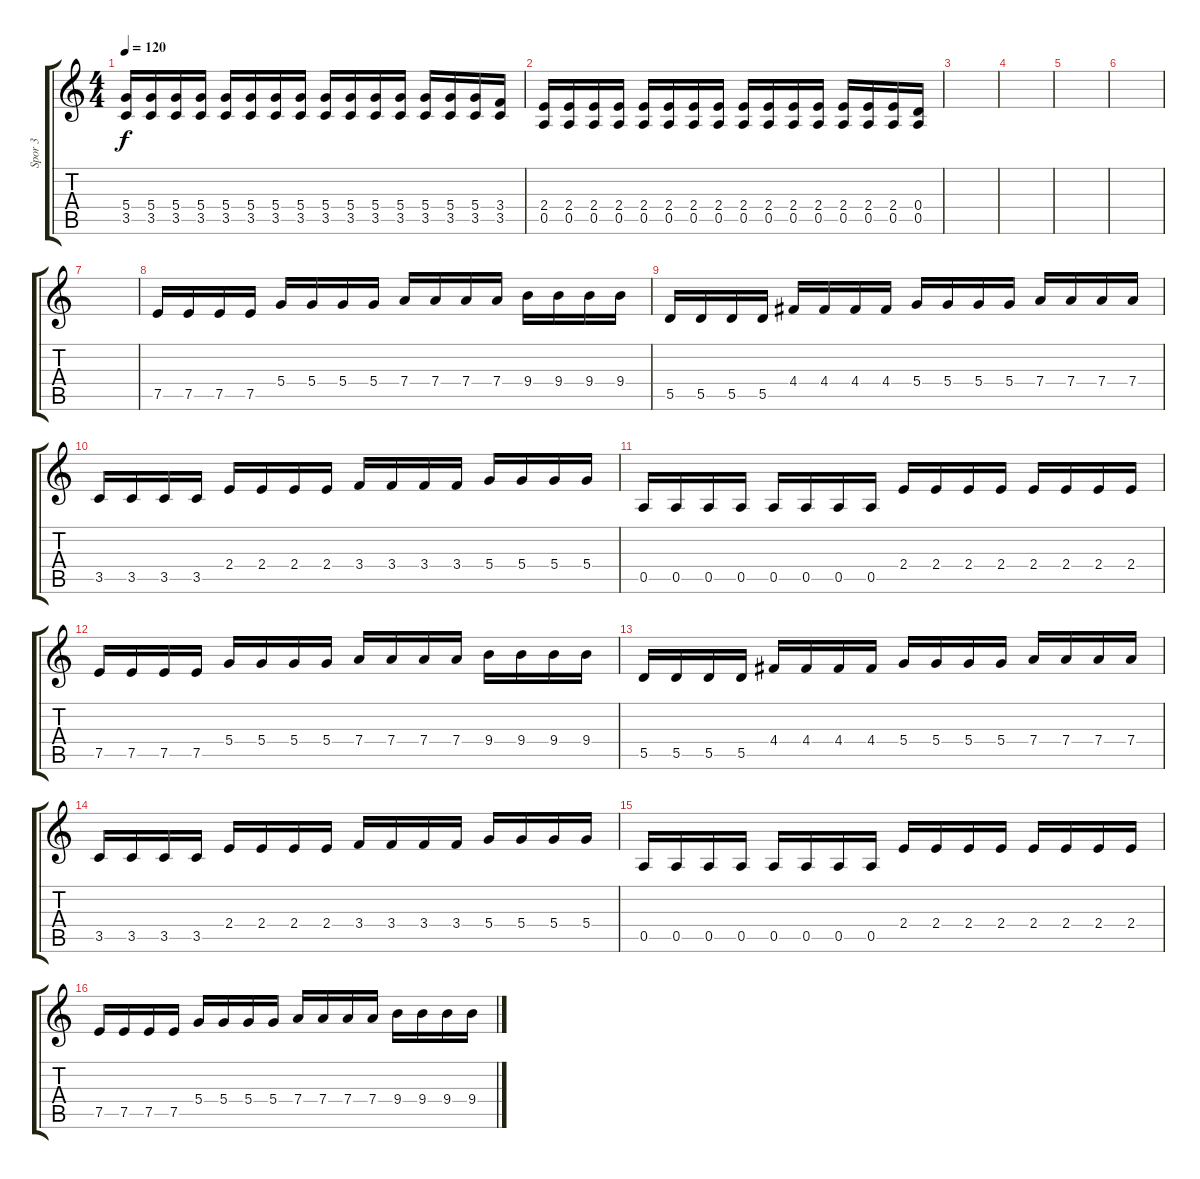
\track ("Spor 3" "Spor 3") {instrument distortionguitar}
\staff {score tabs}
\tuning (E4 B3 G3 D3 A2 E2) {hide}
\ts (4 4)
\tempo 120
\clef g2
\ks c
(5.4 3.5).16{dy f} (5.4 3.5).16 (5.4 3.5).16 (5.4 3.5).16 (5.4 3.5).16 (5.4 3.5).16 (5.4 3.5).16 (5.4 3.5).16 (5.4 3.5).16 (5.4 3.5).16 (5.4 3.5).16 (5.4 3.5).16 (5.4 3.5).16 (5.4 3.5).16 (5.4 3.5).16 (3.4 3.5).16 |
(2.4 0.5).16 (2.4 0.5).16 (2.4 0.5).16 (2.4 0.5).16 (2.4 0.5).16 (2.4 0.5).16 (2.4 0.5).16 (2.4 0.5).16 (2.4 0.5).16 (2.4 0.5).16 (2.4 0.5).16 (2.4 0.5).16 (2.4 0.5).16 (2.4 0.5).16 (2.4 0.5).16 (0.4 0.5).16 |
|
|
|
|
|
7.5.16 7.5.16 7.5.16 7.5.16 5.4.16 5.4.16 5.4.16 5.4.16 7.4.16 7.4.16 7.4.16 7.4.16 9.4.16 9.4.16 9.4.16 9.4.16 |
5.5.16 5.5.16 5.5.16 5.5.16 4.4.16 4.4.16 4.4.16 4.4.16 5.4.16 5.4.16 5.4.16 5.4.16 7.4.16 7.4.16 7.4.16 7.4.16 |
3.5.16 3.5.16 3.5.16 3.5.16 2.4.16 2.4.16 2.4.16 2.4.16 3.4.16 3.4.16 3.4.16 3.4.16 5.4.16 5.4.16 5.4.16 5.4.16 |
0.5.16 0.5.16 0.5.16 0.5.16 0.5.16 0.5.16 0.5.16 0.5.16 2.4.16 2.4.16 2.4.16 2.4.16 2.4.16 2.4.16 2.4.16 2.4.16 |
7.5.16 7.5.16 7.5.16 7.5.16 5.4.16 5.4.16 5.4.16 5.4.16 7.4.16 7.4.16 7.4.16 7.4.16 9.4.16 9.4.16 9.4.16 9.4.16 |
5.5.16 5.5.16 5.5.16 5.5.16 4.4.16 4.4.16 4.4.16 4.4.16 5.4.16 5.4.16 5.4.16 5.4.16 7.4.16 7.4.16 7.4.16 7.4.16 |
3.5.16 3.5.16 3.5.16 3.5.16 2.4.16 2.4.16 2.4.16 2.4.16 3.4.16 3.4.16 3.4.16 3.4.16 5.4.16 5.4.16 5.4.16 5.4.16 |
0.5.16 0.5.16 0.5.16 0.5.16 0.5.16 0.5.16 0.5.16 0.5.16 2.4.16 2.4.16 2.4.16 2.4.16 2.4.16 2.4.16 2.4.16 2.4.16 |
7.5.16 7.5.16 7.5.16 7.5.16 5.4.16 5.4.16 5.4.16 5.4.16 7.4.16 7.4.16 7.4.16 7.4.16 9.4.16 9.4.16 9.4.16 9.4.16
